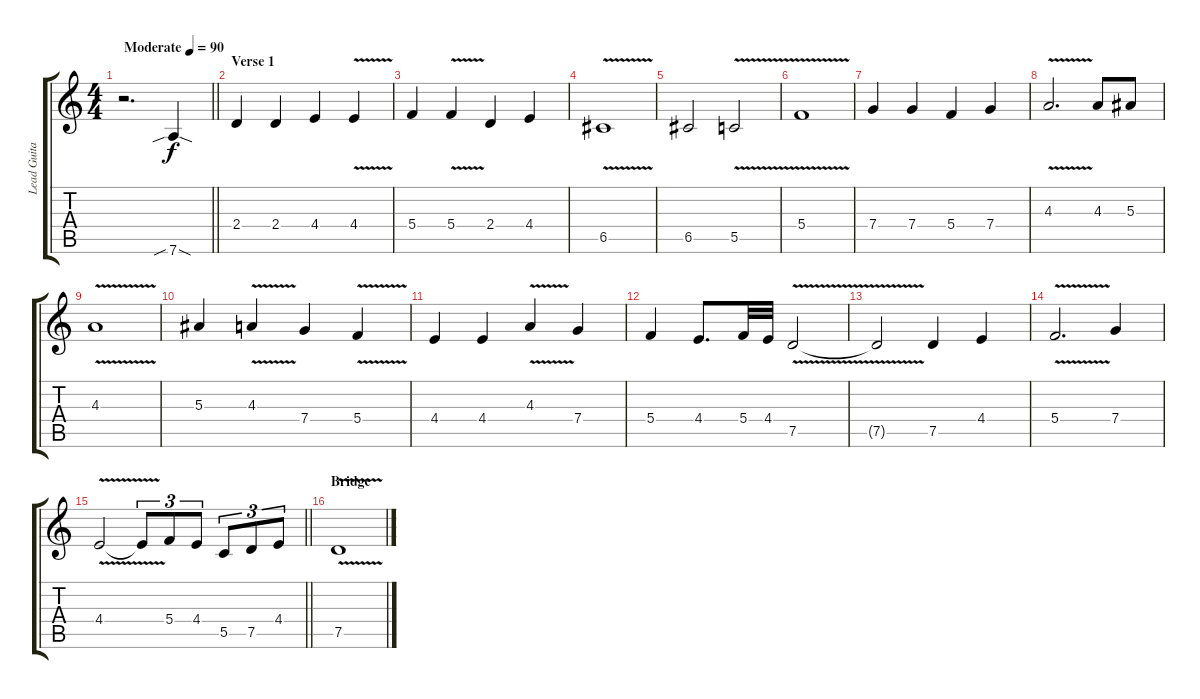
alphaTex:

\track ("Lead Guitar" "Lead Guita") {instrument distortionguitar}
\staff {score tabs}
\tuning (D4 A3 F3 C3 G2 D2) {hide}
\ts (4 4)
\tempo (90 "Moderate")
\clef g2
\barLineRight lightlight
\ks c
r.2{d dy f instrument distortionguitar} 7.6{sib sod}.4 |
\section ("" "Verse 1")
2.4.4 2.4.4 4.4.4 4.4{v}.4 |
5.4.4 5.4{v}.4 2.4.4 4.4.4 |
6.5{v}.1 |
6.5.2 5.5{v}.2 |
5.4{v}.1 |
7.4.4 7.4.4 5.4.4 7.4.4 |
4.3{v}.2{d} 4.3.8 5.3.8 |
4.3{v}.1 |
5.3.4 4.3{v}.4 7.4.4 5.4{v}.4 |
4.4.4 4.4.4 4.3{v}.4 7.4.4 |
5.4.4 4.4.8{d} 5.4.32 4.4.32 7.5{v}.2 |
7.5{v t}.2 7.5.4 4.4.4 |
5.4{v}.2{d} 7.4.4 |
\barLineRight lightlight
4.4{v}.2 4.4{t}.8{tu (3 2)} 5.4.8{tu (3 2)} 4.4.8{tu (3 2)} 5.5.8{tu (3 2)} 7.5.8{tu (3 2)} 4.4.8{tu (3 2)} |
\section ("" "Bridge")
7.5{v}.1
